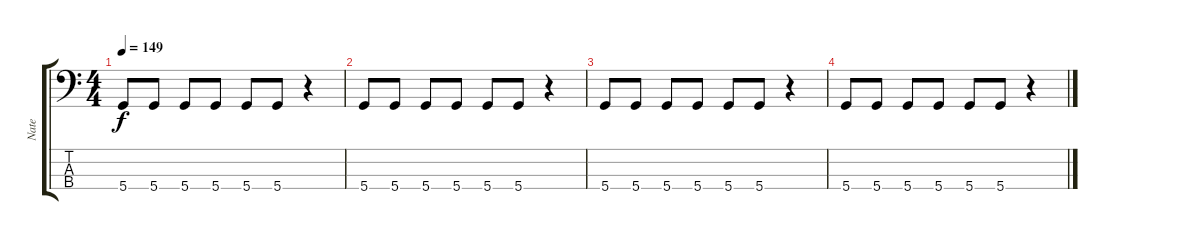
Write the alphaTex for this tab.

\track ("Nate" "Nate") {instrument electricbasspick}
\staff {score tabs}
\tuning (G2 D2 A1 D1) {hide}
\ts (4 4)
\tempo 149
\clef f4
\ks c
5.4.8{dy f} 5.4.8 5.4.8 5.4.8 5.4.8 5.4.8 r.4 |
5.4.8 5.4.8 5.4.8 5.4.8 5.4.8 5.4.8 r.4 |
5.4.8 5.4.8 5.4.8 5.4.8 5.4.8 5.4.8 r.4 |
5.4.8 5.4.8 5.4.8 5.4.8 5.4.8 5.4.8 r.4
